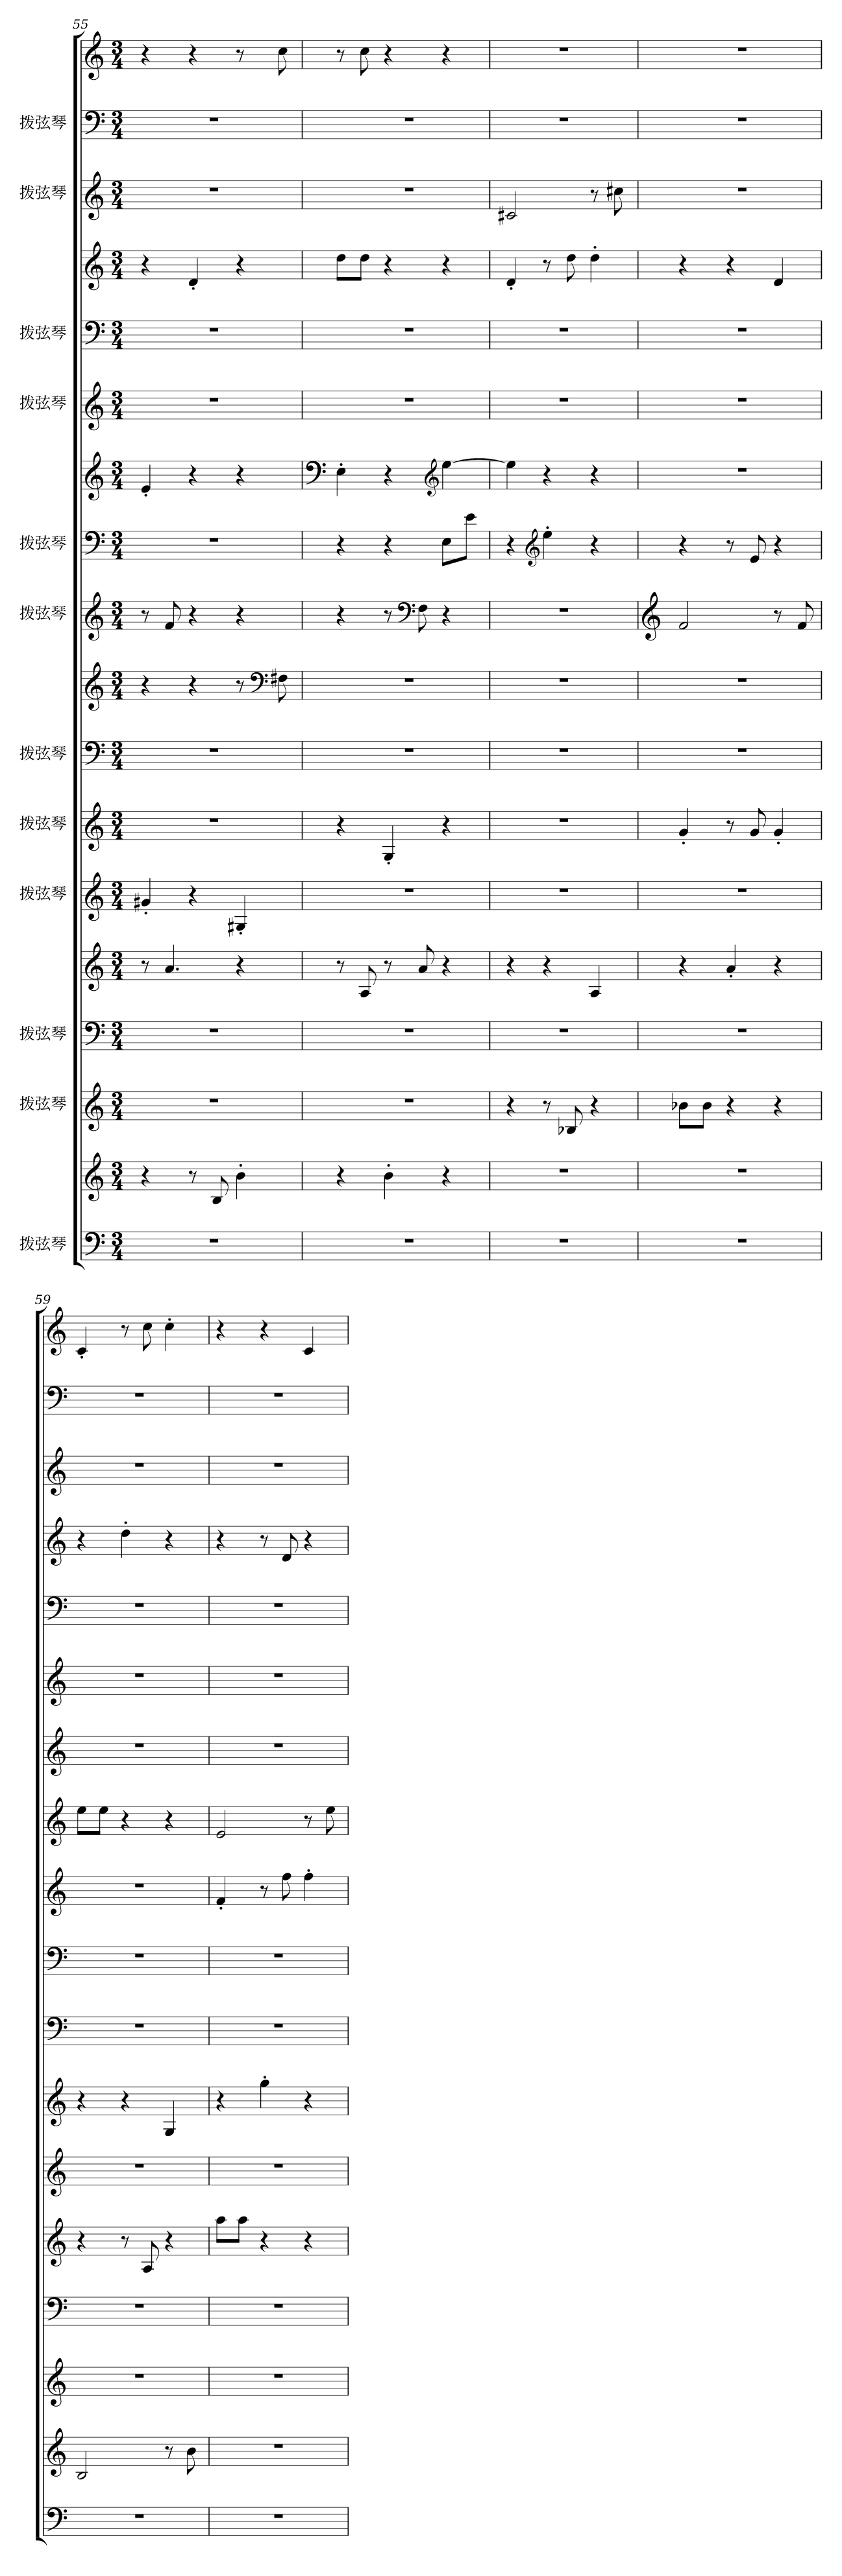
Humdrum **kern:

**kern	**kern	**kern	**kern	**kern	**kern	**kern	**kern	**kern	**kern	**kern	**kern	**kern	**kern	**kern	**kern	**kern	**kern
*part12	*part12	*part11	*part10	*part10	*part9	*part8	*part7	*part7	*part6	*part5	*part5	*part4	*part3	*part3	*part2	*part1	*part1
*staff18	*staff17	*staff16	*staff15	*staff14	*staff13	*staff12	*staff11	*staff10	*staff9	*staff8	*staff7	*staff6	*staff5	*staff4	*staff3	*staff2	*staff1
*I"拨弦琴	*	*I"拨弦琴	*I"拨弦琴	*	*I"拨弦琴	*I"拨弦琴	*I"拨弦琴	*	*I"拨弦琴	*I"拨弦琴	*	*I"拨弦琴	*I"拨弦琴	*	*I"拨弦琴	*I"拨弦琴	*
!!LO:PB:g=z
*clefF4	*clefG2	*clefG2	*clefF4	*clefG2	*clefG2	*clefG2	*clefF4	*clefG2	*clefG2	*clefF4	*clefG2	*clefG2	*clefF4	*clefG2	*clefG2	*clefF4	*clefG2
*k[]	*k[]	*k[]	*k[]	*k[]	*k[]	*k[]	*k[]	*k[]	*k[]	*k[]	*k[]	*k[]	*k[]	*k[]	*k[]	*k[]	*k[]
*M3/4	*M3/4	*M3/4	*M3/4	*M3/4	*M3/4	*M3/4	*M3/4	*M3/4	*M3/4	*M3/4	*M3/4	*M3/4	*M3/4	*M3/4	*M3/4	*M3/4	*M3/4
=55	=55	=55	=55	=55	=55	=55	=55	=55	=55	=55	=55	=55	=55	=55	=55	=55	=55
2.r	4r	2.r	2.r	8r	4g#X'/	2.r	2.r	4r	8r	2.r	4e'/	2.r	2.r	4r	2.r	2.r	4r
.	.	.	.	4.a/	.	.	.	.	8f/	.	.	.	.	.	.	.	.
.	8r	.	.	.	4r	.	.	4r	4r	.	4r	.	.	4d'/	.	.	4r
.	8B/	.	.	.	.	.	.	.	.	.	.	.	.	.	.	.	.
.	4b'\	.	.	4r	4G#X'/	.	.	8r	4r	.	4r	.	.	4r	.	.	8r
*	*	*	*	*	*	*	*	*clefF4	*	*	*	*	*	*	*	*	*
.	.	.	.	.	.	.	.	8F#X\	.	.	.	.	.	.	.	.	8cc\
=56	=56	=56	=56	=56	=56	=56	=56	=56	=56	=56	=56	=56	=56	=56	=56	=56	=56
*	*	*	*	*	*	*	*	*	*	*	*clefF4	*	*	*	*	*	*
2.r	4r	2.r	2.r	8r	2.r	4r	2.r	2.r	4r	4r	4E'\	2.r	2.r	8dd\L	2.r	2.r	8r
.	.	.	.	8A/	.	.	.	.	.	.	.	.	.	8dd\J	.	.	8cc\
.	4b'\	.	.	8r	.	4G'/	.	.	8r	4r	4r	.	.	4r	.	.	4r
*	*	*	*	*	*	*	*	*	*clefF4	*	*	*	*	*	*	*	*
.	.	.	.	8a/	.	.	.	.	8F\	.	.	.	.	.	.	.	.
*	*	*	*	*	*	*	*	*	*	*	*clefG2	*	*	*	*	*	*
.	4r	.	.	4r	.	4r	.	.	4r	8E\L	[4ee\	.	.	4r	.	.	4r
.	.	.	.	.	.	.	.	.	.	8e\J	.	.	.	.	.	.	.
=57	=57	=57	=57	=57	=57	=57	=57	=57	=57	=57	=57	=57	=57	=57	=57	=57	=57
2.r	2.r	4r	2.r	4r	2.r	2.r	2.r	2.r	2.r	4r	4ee\]	2.r	2.r	4d'/	2c#X/	2.r	2.r
*	*	*	*	*	*	*	*	*	*	*clefG2	*	*	*	*	*	*	*
.	.	8r	.	4r	.	.	.	.	.	4ee'\	4r	.	.	8r	.	.	.
.	.	8B-X/	.	.	.	.	.	.	.	.	.	.	.	8dd\	.	.	.
.	.	4r	.	4A/	.	.	.	.	.	4r	4r	.	.	4dd'\	8r	.	.
.	.	.	.	.	.	.	.	.	.	.	.	.	.	.	8cc#X\	.	.
=58	=58	=58	=58	=58	=58	=58	=58	=58	=58	=58	=58	=58	=58	=58	=58	=58	=58
*	*	*	*	*	*	*	*	*	*clefG2	*	*	*	*	*	*	*	*
2.r	2.r	8b-X\L	2.r	4r	2.r	4g'/	2.r	2.r	2f/	4r	2.r	2.r	2.r	4r	2.r	2.r	2.r
.	.	8b-\J	.	.	.	.	.	.	.	.	.	.	.	.	.	.	.
.	.	4r	.	4a'/	.	8r	.	.	.	8r	.	.	.	4r	.	.	.
.	.	.	.	.	.	8g/	.	.	.	8e/	.	.	.	.	.	.	.
.	.	4r	.	4r	.	4g'/	.	.	8r	4r	.	.	.	4d/	.	.	.
.	.	.	.	.	.	.	.	.	8f/	.	.	.	.	.	.	.	.
!!LO:PB:g=z
=59	=59	=59	=59	=59	=59	=59	=59	=59	=59	=59	=59	=59	=59	=59	=59	=59	=59
2.r	2B/	2.r	2.r	4r	2.r	4r	2.r	2.r	2.r	8ee\L	2.r	2.r	2.r	4r	2.r	2.r	4c'/
.	.	.	.	.	.	.	.	.	.	8ee\J	.	.	.	.	.	.	.
.	.	.	.	8r	.	4r	.	.	.	4r	.	.	.	4dd'\	.	.	8r
.	.	.	.	8A/	.	.	.	.	.	.	.	.	.	.	.	.	8cc\
.	8r	.	.	4r	.	4G/	.	.	.	4r	.	.	.	4r	.	.	4cc'\
.	8b\	.	.	.	.	.	.	.	.	.	.	.	.	.	.	.	.
=60	=60	=60	=60	=60	=60	=60	=60	=60	=60	=60	=60	=60	=60	=60	=60	=60	=60
2.r	2.r	2.r	2.r	8aa\L	2.r	4r	2.r	2.r	4f'/	2e/	2.r	2.r	2.r	4r	2.r	2.r	4r
.	.	.	.	8aa\J	.	.	.	.	.	.	.	.	.	.	.	.	.
.	.	.	.	4r	.	4gg'\	.	.	8r	.	.	.	.	8r	.	.	4r
.	.	.	.	.	.	.	.	.	8ff\	.	.	.	.	8d/	.	.	.
.	.	.	.	4r	.	4r	.	.	4ff'\	8r	.	.	.	4r	.	.	4c/
.	.	.	.	.	.	.	.	.	.	8ee\	.	.	.	.	.	.	.
=	=	=	=	=	=	=	=	=	=	=	=	=	=	=	=	=	=
*-	*-	*-	*-	*-	*-	*-	*-	*-	*-	*-	*-	*-	*-	*-	*-	*-	*-
